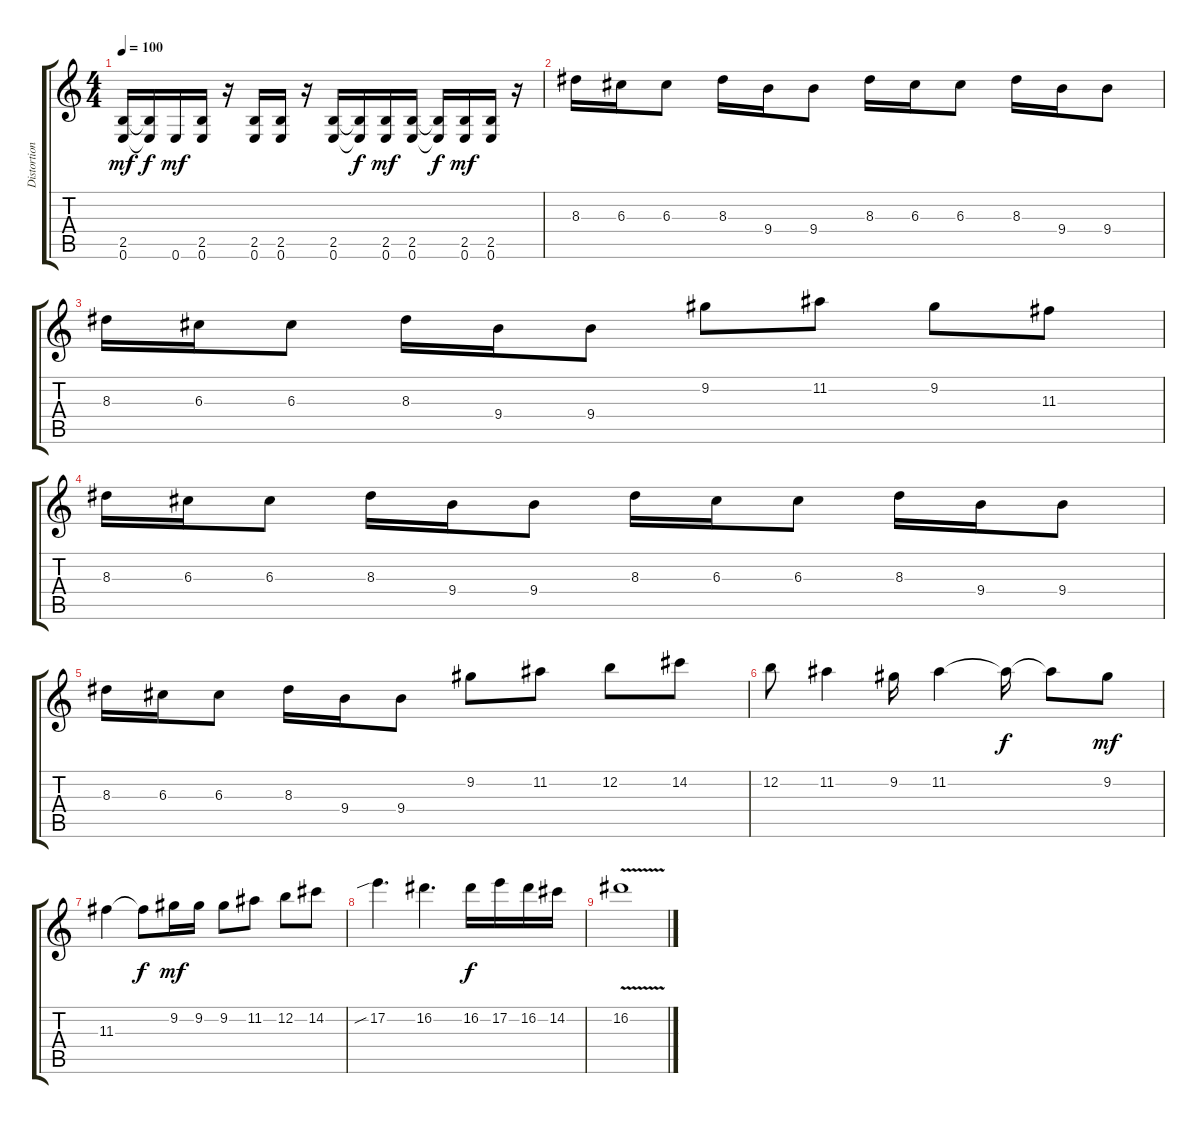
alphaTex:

\track ("Distortion Guitar" "Distortion") {instrument distortionguitar}
\staff {score tabs}
\tuning (E4 B3 G3 D3 A2 E2) {hide}
\ts (4 4)
\tempo 100
\clef g2
\ks c
(2.5 0.6).16{dy mf} (2.5{t} 0.6{t}).16{dy f} 0.6.16{dy mf} (2.5 0.6).16 r.16 (2.5 0.6).16 (2.5 0.6).16 r.16 (2.5 0.6).16 (2.5{t} 0.6{t}).16{dy f} (2.5 0.6).16{dy mf} (2.5 0.6).16 (2.5{t} 0.6{t}).16{dy f} (2.5 0.6).16{dy mf} (2.5 0.6).16 r.16 |
8.3.16{volume 13} 6.3.16 6.3.8 8.3.16 9.4.16 9.4.8 8.3.16 6.3.16 6.3.8 8.3.16 9.4.16 9.4.8 |
8.3.16 6.3.16 6.3.8 8.3.16 9.4.16 9.4.8 9.2.8 11.2.8 9.2.8 11.3.8 |
8.3.16 6.3.16 6.3.8 8.3.16 9.4.16 9.4.8 8.3.16 6.3.16 6.3.8 8.3.16 9.4.16 9.4.8 |
8.3.16 6.3.16 6.3.8 8.3.16 9.4.16 9.4.8 9.2.8 11.2.8 12.2.8 14.2.8 |
12.2.8 11.2.4 9.2.16 11.2.4 11.2{t}.16{dy f} 11.2{t}.8 9.2.8{dy mf} |
11.3.4 11.3{t}.8{dy f} 9.2.16{dy mf} 9.2.16 9.2.8 11.2.8 12.2.8 14.2.8 |
17.2{sib}.4{d} 16.2.4{d} 16.2.16{dy f} 17.2.16 16.2.16 14.2.16 |
16.2{v}.1
